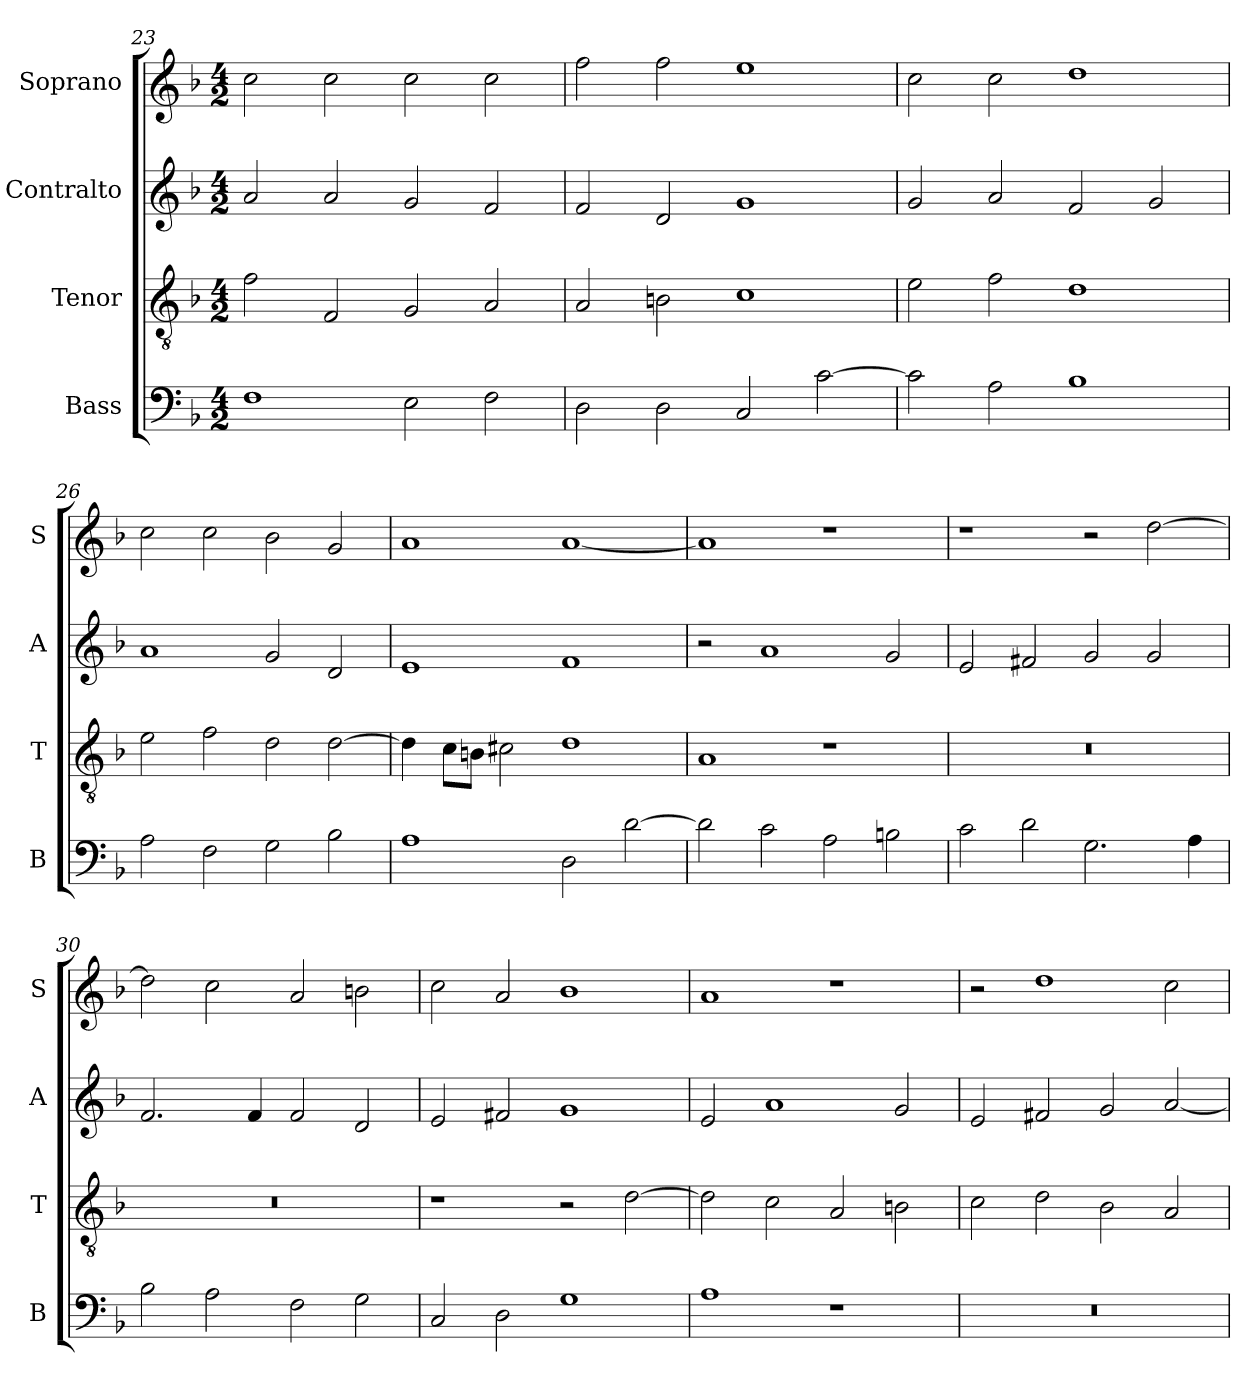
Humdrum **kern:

**kern	**kern	**kern	**kern
*part4	*part3	*part2	*part1
*staff4	*staff3	*staff2	*staff1
*I"Bass	*I"Tenor	*I"Contralto	*I"Soprano
*I'B	*I'T	*I'A	*I'S
*clefF4	*clefGv2	*clefG2	*clefG2
*k[b-]	*k[b-]	*k[b-]	*k[b-]
*G:dor	*G:dor	*G:dor	*G:dor
*M4/2	*M4/2	*M4/2	*M4/2
=23	=23	=23	=23
1F	2f	2a	2cc
.	2F	2a	2cc
2E	2G	2g	2cc
2F	2A	2f	2cc
=24	=24	=24	=24
2D	2A	2f	2ff
2D	2Bn	2d	2ff
2C	1c	1g	1ee
[2c	.	.	.
=25	=25	=25	=25
2c]	2e	2g	2cc
2A	2f	2a	2cc
1B-	1d	2f	1dd
.	.	2g	.
=26	=26	=26	=26
2A	2e	1a	2cc
2F	2f	.	2cc
2G	2d	2g	2b-
2B-	[2d	2d	2g
=27	=27	=27	=27
1A	4d]	1e	1a
.	8c\L	.	.
.	8Bn\J	.	.
.	2c#X	.	.
2D	1d	1f	[1a
[2d	.	.	.
=28	=28	=28	=28
2d]	1A	2r	1a]
2c	.	1a	.
2A	1r	.	1r
2Bn	.	2g	.
=29	=29	=29	=29
2c	0r	2e	1r
2d	.	2f#X	.
2.G	.	2g	2r
.	.	2g	[2dd
4A	.	.	.
=30	=30	=30	=30
2B-	0r	2.f	2dd]
2A	.	.	2cc
.	.	4f	.
2F	.	2f	2a
2G	.	2d	2bn
=31	=31	=31	=31
2C	1r	2e	2cc
2D	.	2f#X	2a
1G	2r	1g	1b-
.	[2d	.	.
=32	=32	=32	=32
1A	2d]	2e	1a
.	2c	1a	.
1r	2A	.	1r
.	2Bn	2g	.
=33	=33	=33	=33
0r	2c	2e	2r
.	2d	2f#X	1dd
.	2B-	2g	.
.	2A	[2a	2cc
=	=	=	=
*-	*-	*-	*-
